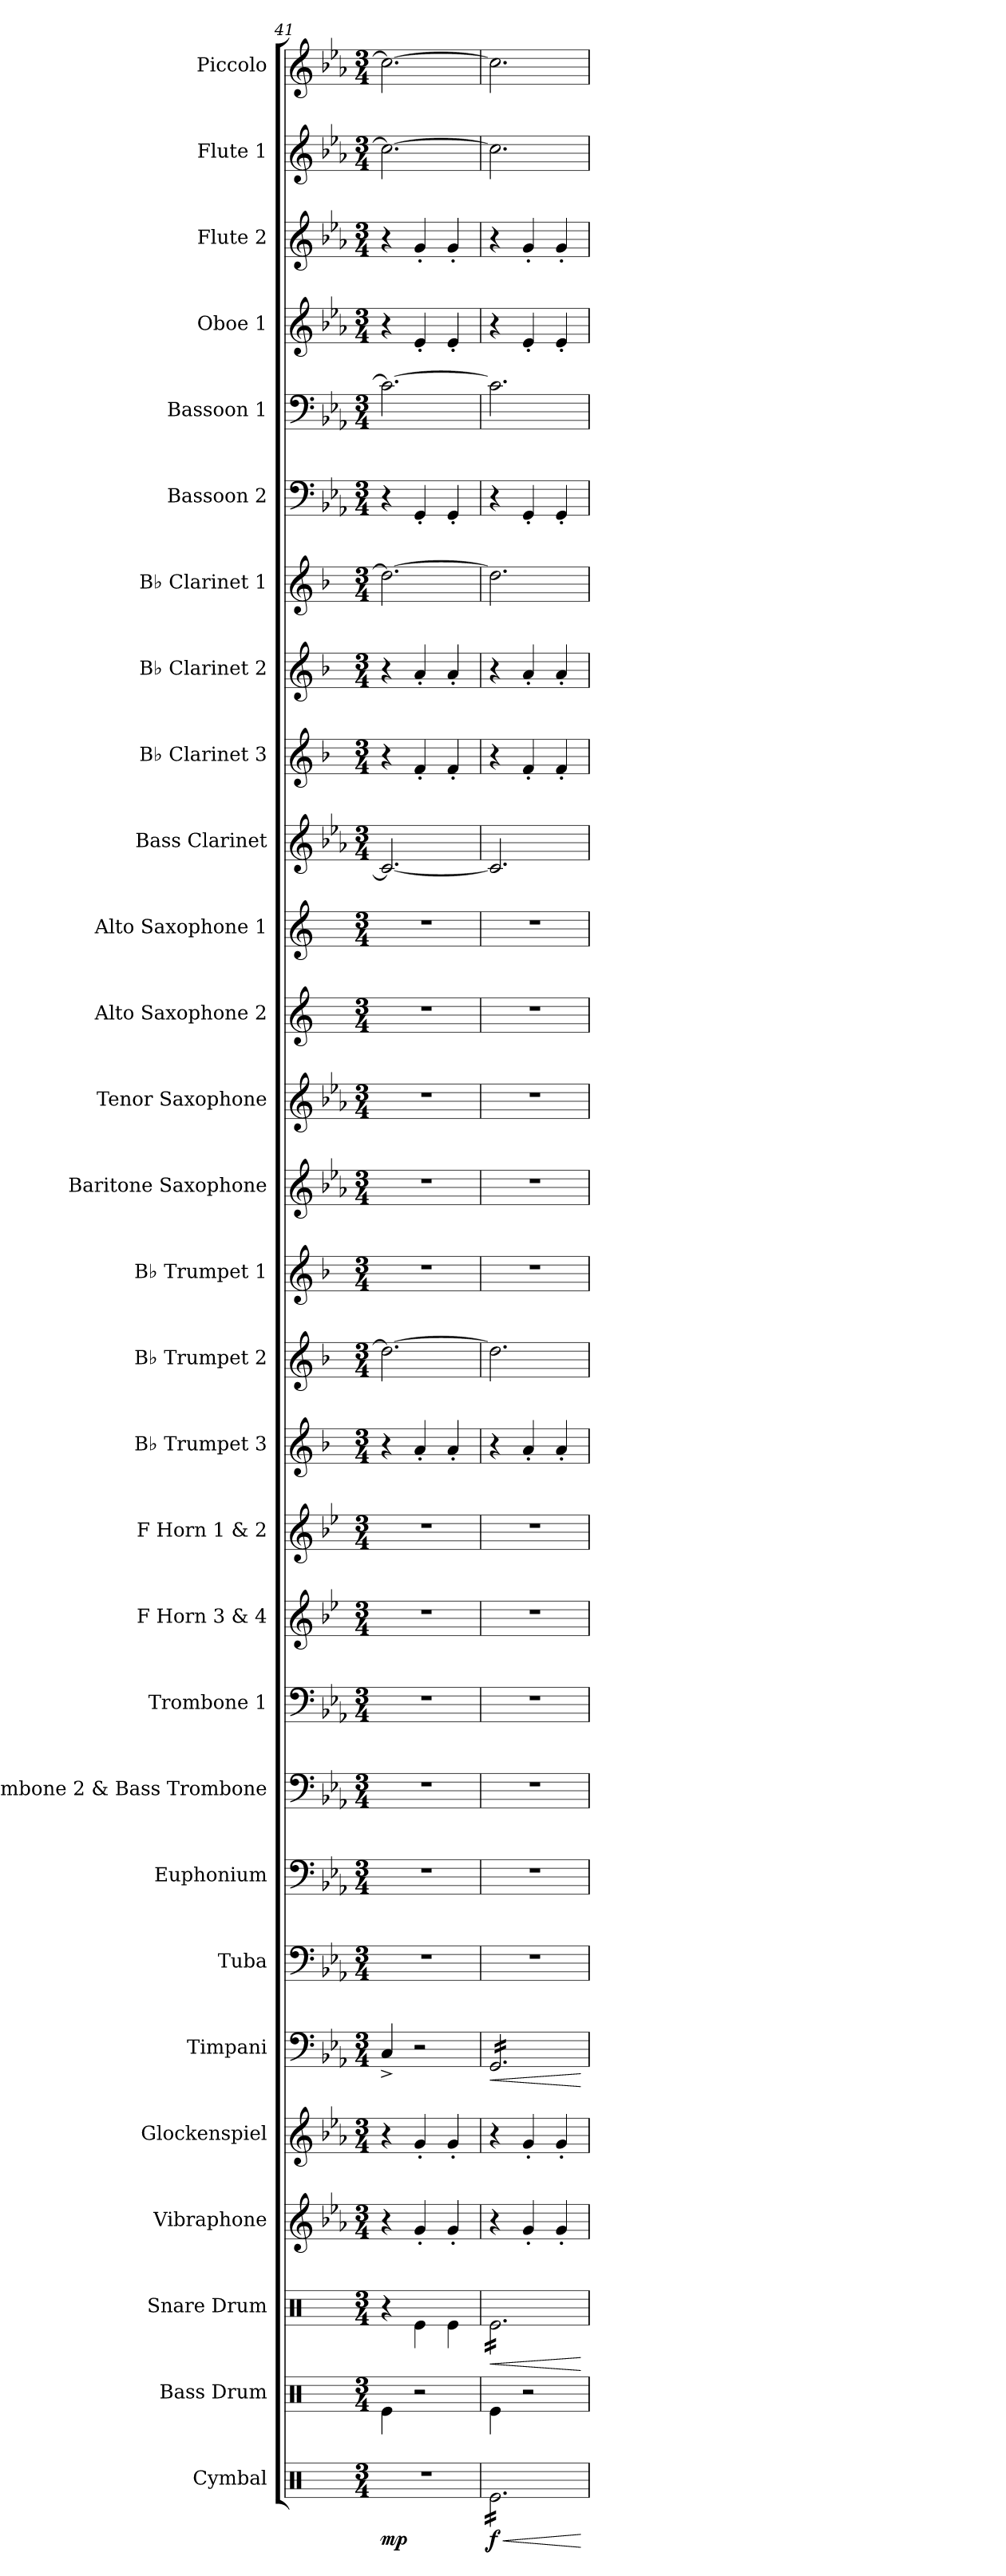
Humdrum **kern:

**kern	**dynam	**kern	**kern	**dynam	**kern	**kern	**kern	**dynam	**kern	**kern	**kern	**kern	**kern	**kern	**kern	**kern	**kern	**kern	**kern	**kern	**kern	**kern	**kern	**kern	**kern	**kern	**kern	**kern	**kern	**kern	**kern
*part29	*part29	*part28	*part27	*part27	*part26	*part25	*part24	*part24	*part23	*part22	*part21	*part20	*part19	*part18	*part17	*part16	*part15	*part14	*part13	*part12	*part11	*part10	*part9	*part8	*part7	*part6	*part5	*part4	*part3	*part2	*part1
*staff29	*staff29	*staff28	*staff27	*staff27	*staff26	*staff25	*staff24	*staff24	*staff23	*staff22	*staff21	*staff20	*staff19	*staff18	*staff17	*staff16	*staff15	*staff14	*staff13	*staff12	*staff11	*staff10	*staff9	*staff8	*staff7	*staff6	*staff5	*staff4	*staff3	*staff2	*staff1
*I"Cymbal	*	*I"Bass Drum	*I"Snare Drum	*	*I"Vibraphone	*I"Glockenspiel	*I"Timpani	*	*I"Tuba	*I"Euphonium	*I"Trombone 2 &amp; Bass Trombone	*I"Trombone 1	*I"F Horn 3 &amp; 4	*I"F Horn 1 &amp; 2	*I"B♭ Trumpet 3	*I"B♭ Trumpet 2	*I"B♭ Trumpet 1	*I"Baritone Saxophone	*I"Tenor Saxophone	*I"Alto Saxophone 2	*I"Alto Saxophone 1	*I"Bass Clarinet	*I"B♭ Clarinet 3	*I"B♭ Clarinet 2	*I"B♭ Clarinet 1	*I"Bassoon 2	*I"Bassoon 1	*I"Oboe 1	*I"Flute 2	*I"Flute 1	*I"Piccolo
*I'Cym.	*	*I'B. Dr.	*I'Sn. Dr.	*	*I'Vib.	*I'Glk.	*I'Timp.	*	*I'Tba.	*I'Euph.	*I'Tbn. 2 B. Tbn.	*I'Tbn. 1	*I'F Hn. 3 4	*I'F Hn. 1 2	*I'B♭ Tpt. 3	*I'B♭ Tpt. 2	*I'B♭ Tpt. 1	*I'Bar. Sax.	*I'T. Sax.	*I'A. Sax. 2	*I'A. Sax. 1	*I'B. Cl.	*I'B♭ Cl. 3	*I'B♭ Cl. 2	*I'B♭ Cl. 1	*I'Bsn. 2	*I'Bsn. 1	*I'Ob. 1	*I'Fl. 2	*I'Fl. 1	*I'Picc.
*clefX	*	*clefX	*clefX	*	*clefG2	*clefG2	*clefF4	*	*clefF4	*clefF4	*clefF4	*clefF4	*clefG2	*clefG2	*clefG2	*clefG2	*clefG2	*clefG2	*clefG2	*clefG2	*clefG2	*clefG2	*clefG2	*clefG2	*clefG2	*clefF4	*clefF4	*clefG2	*clefG2	*clefG2	*clefG2
*	*	*	*	*	*	*ITrd-14c-24	*	*	*	*	*	*	*ITrd4c7	*ITrd4c7	*ITrd1c2	*ITrd1c2	*ITrd1c2	*ITrd12c21	*ITrd8c14	*ITrd5c9	*ITrd5c9	*ITrd8c14	*ITrd1c2	*ITrd1c2	*ITrd1c2	*	*	*	*	*	*ITrd-7c-12
*k[]	*	*k[]	*k[]	*	*k[b-e-a-]	*k[b-e-a-]	*k[b-e-a-]	*	*k[b-e-a-]	*k[b-e-a-]	*k[b-e-a-]	*k[b-e-a-]	*k[b-e-a-]	*k[b-e-a-]	*k[b-e-a-]	*k[b-e-a-]	*k[b-e-a-]	*k[b-e-a-]	*k[b-e-a-]	*k[b-e-a-]	*k[b-e-a-]	*k[b-e-a-]	*k[b-e-a-]	*k[b-e-a-]	*k[b-e-a-]	*k[b-e-a-]	*k[b-e-a-]	*k[b-e-a-]	*k[b-e-a-]	*k[b-e-a-]	*k[b-e-a-]
*M3/4	*	*M3/4	*M3/4	*	*M3/4	*M3/4	*M3/4	*	*M3/4	*M3/4	*M3/4	*M3/4	*M3/4	*M3/4	*M3/4	*M3/4	*M3/4	*M3/4	*M3/4	*M3/4	*M3/4	*M3/4	*M3/4	*M3/4	*M3/4	*M3/4	*M3/4	*M3/4	*M3/4	*M3/4	*M3/4
=41	=41	=41	=41	=41	=41	=41	=41	=41	=41	=41	=41	=41	=41	=41	=41	=41	=41	=41	=41	=41	=41	=41	=41	=41	=41	=41	=41	=41	=41	=41	=41
!	!LO:DY:b	!	!	!	!	!	!	!	!	!	!	!	!	!	!	!	!	!	!	!	!	!	!	!	!	!	!	!	!	!	!
2.r	mp	4Re\	4r	.	4r	4r	4C^/	.	2.r	2.r	2.r	2.r	2.r	2.r	4r	2.cc\_	2.r	2.r	2.r	2.r	2.r	2.C/_	4r	4r	2.cc\_	4r	2.c\_	4r	4r	2.cc\_	2.ccc\_
.	.	2r	4Re\	.	4g'/	4ggg'/	2r	.	.	.	.	.	.	.	4g'/	.	.	.	.	.	.	.	4e-'/	4g'/	.	4GG'/	.	4e-'/	4g'/	.	.
.	.	.	4Re\	.	4g'/	4ggg'/	.	.	.	.	.	.	.	.	4g'/	.	.	.	.	.	.	.	4e-'/	4g'/	.	4GG'/	.	4e-'/	4g'/	.	.
=42	=42	=42	=42	=42	=42	=42	=42	=42	=42	=42	=42	=42	=42	=42	=42	=42	=42	=42	=42	=42	=42	=42	=42	=42	=42	=42	=42	=42	=42	=42	=42
!LO:TX:a:t=Suspended Symbol	!	!	!	!	!	!	!	!	!	!	!	!	!	!	!	!	!	!	!	!	!	!	!	!	!	!	!	!	!	!	!
!	!LO:HP:b	!	!	!LO:HP:b	!	!	!	!LO:HP:b	!	!	!	!	!	!	!	!	!	!	!	!	!	!	!	!	!	!	!	!	!	!	!
!	!LO:DY:n=1:b	!	!	!	!	!	!	!	!	!	!	!	!	!	!	!	!	!	!	!	!	!	!	!	!	!	!	!	!	!	!
*tremolo	*	*	*	*	*	*	*	*	*	*	*	*	*	*	*	*	*	*	*	*	*	*	*	*	*	*	*	*	*	*	*
*	*	*	*tremolo	*	*	*	*	*	*	*	*	*	*	*	*	*	*	*	*	*	*	*	*	*	*	*	*	*	*	*	*
*	*	*	*	*	*	*	*tremolo	*	*	*	*	*	*	*	*	*	*	*	*	*	*	*	*	*	*	*	*	*	*	*	*
16Re\LL	< f	4Re\	16Re\LL	<	4r	4r	16GG/LL	<	2.r	2.r	2.r	2.r	2.r	2.r	4r	2.cc\]	2.r	2.r	2.r	2.r	2.r	2.C/]	4r	4r	2.cc\]	4r	2.c\]	4r	4r	2.cc\]	2.ccc\]
16Re\	.	.	16Re\	.	.	.	16GG/	.	.	.	.	.	.	.	.	.	.	.	.	.	.	.	.	.	.	.	.	.	.	.	.
16Re\	.	.	16Re\	.	.	.	16GG/	.	.	.	.	.	.	.	.	.	.	.	.	.	.	.	.	.	.	.	.	.	.	.	.
16Re\	.	.	16Re\	.	.	.	16GG/	.	.	.	.	.	.	.	.	.	.	.	.	.	.	.	.	.	.	.	.	.	.	.	.
16Re\	.	2r	16Re\	.	4g'/	4ggg'/	16GG/	.	.	.	.	.	.	.	4g'/	.	.	.	.	.	.	.	4e-'/	4g'/	.	4GG'/	.	4e-'/	4g'/	.	.
16Re\	.	.	16Re\	.	.	.	16GG/	.	.	.	.	.	.	.	.	.	.	.	.	.	.	.	.	.	.	.	.	.	.	.	.
16Re\	.	.	16Re\	.	.	.	16GG/	.	.	.	.	.	.	.	.	.	.	.	.	.	.	.	.	.	.	.	.	.	.	.	.
16Re\	.	.	16Re\	.	.	.	16GG/	.	.	.	.	.	.	.	.	.	.	.	.	.	.	.	.	.	.	.	.	.	.	.	.
16Re\	.	.	16Re\	.	4g'/	4ggg'/	16GG/	.	.	.	.	.	.	.	4g'/	.	.	.	.	.	.	.	4e-'/	4g'/	.	4GG'/	.	4e-'/	4g'/	.	.
16Re\	.	.	16Re\	.	.	.	16GG/	.	.	.	.	.	.	.	.	.	.	.	.	.	.	.	.	.	.	.	.	.	.	.	.
16Re\	.	.	16Re\	.	.	.	16GG/	.	.	.	.	.	.	.	.	.	.	.	.	.	.	.	.	.	.	.	.	.	.	.	.
16Re\JJ	.	.	16Re\JJ	.	.	.	16GG/JJ	.	.	.	.	.	.	.	.	.	.	.	.	.	.	.	.	.	.	.	.	.	.	.	.
*	*	*	*	*	*	*	*Xtremolo	*	*	*	*	*	*	*	*	*	*	*	*	*	*	*	*	*	*	*	*	*	*	*	*
*	*	*	*Xtremolo	*	*	*	*	*	*	*	*	*	*	*	*	*	*	*	*	*	*	*	*	*	*	*	*	*	*	*	*
*Xtremolo	*	*	*	*	*	*	*	*	*	*	*	*	*	*	*	*	*	*	*	*	*	*	*	*	*	*	*	*	*	*	*
.	[	.	.	[	.	.	.	[	.	.	.	.	.	.	.	.	.	.	.	.	.	.	.	.	.	.	.	.	.	.	.
=	=	=	=	=	=	=	=	=	=	=	=	=	=	=	=	=	=	=	=	=	=	=	=	=	=	=	=	=	=	=	=
*-	*-	*-	*-	*-	*-	*-	*-	*-	*-	*-	*-	*-	*-	*-	*-	*-	*-	*-	*-	*-	*-	*-	*-	*-	*-	*-	*-	*-	*-	*-	*-
